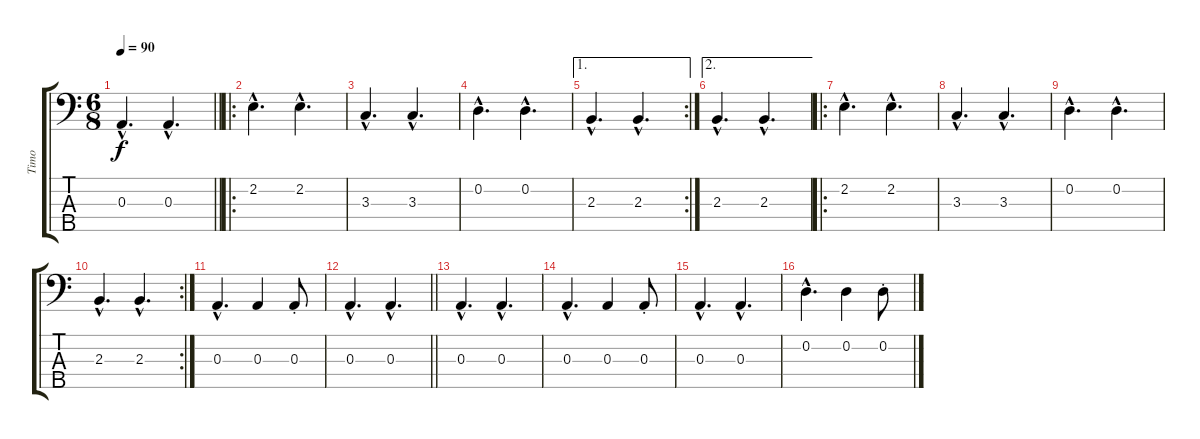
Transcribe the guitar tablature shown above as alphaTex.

\track ("Timo" "Timo") {instrument electricbassfinger}
\staff {score tabs}
\tuning (G2 D2 A1 E1 B0) {hide}
\ts (6 8)
\tempo 90
\clef f4
\barLineRight lightlight
\ks c
0.3{hac}.4{d dy f} 0.3{hac}.4{d} |
\ro
2.2{hac}.4{d} 2.2{hac}.4{d} |
3.3{hac}.4{d} 3.3{hac}.4{d} |
0.2{hac}.4{d} 0.2{hac}.4{d} |
\ae 1
\rc 2
2.3{hac}.4{d} 2.3{hac}.4{d} |
\ae 2
2.3{hac}.4{d} 2.3{hac}.4{d} |
\ro
2.2{hac}.4{d} 2.2{hac}.4{d} |
3.3{hac}.4{d} 3.3{hac}.4{d} |
0.2{hac}.4{d} 0.2{hac}.4{d} |
\rc 2
2.3{hac}.4{d} 2.3{hac}.4{d} |
0.3{hac}.4{d} 0.3.4 0.3{st}.8 |
\barLineRight lightlight
0.3{hac}.4{d} 0.3{hac}.4{d} |
0.3{hac}.4{d} 0.3{hac}.4{d} |
0.3{hac}.4{d} 0.3.4 0.3{st}.8 |
0.3{hac}.4{d} 0.3{hac}.4{d} |
0.2{hac}.4{d} 0.2.4 0.2{st}.8
